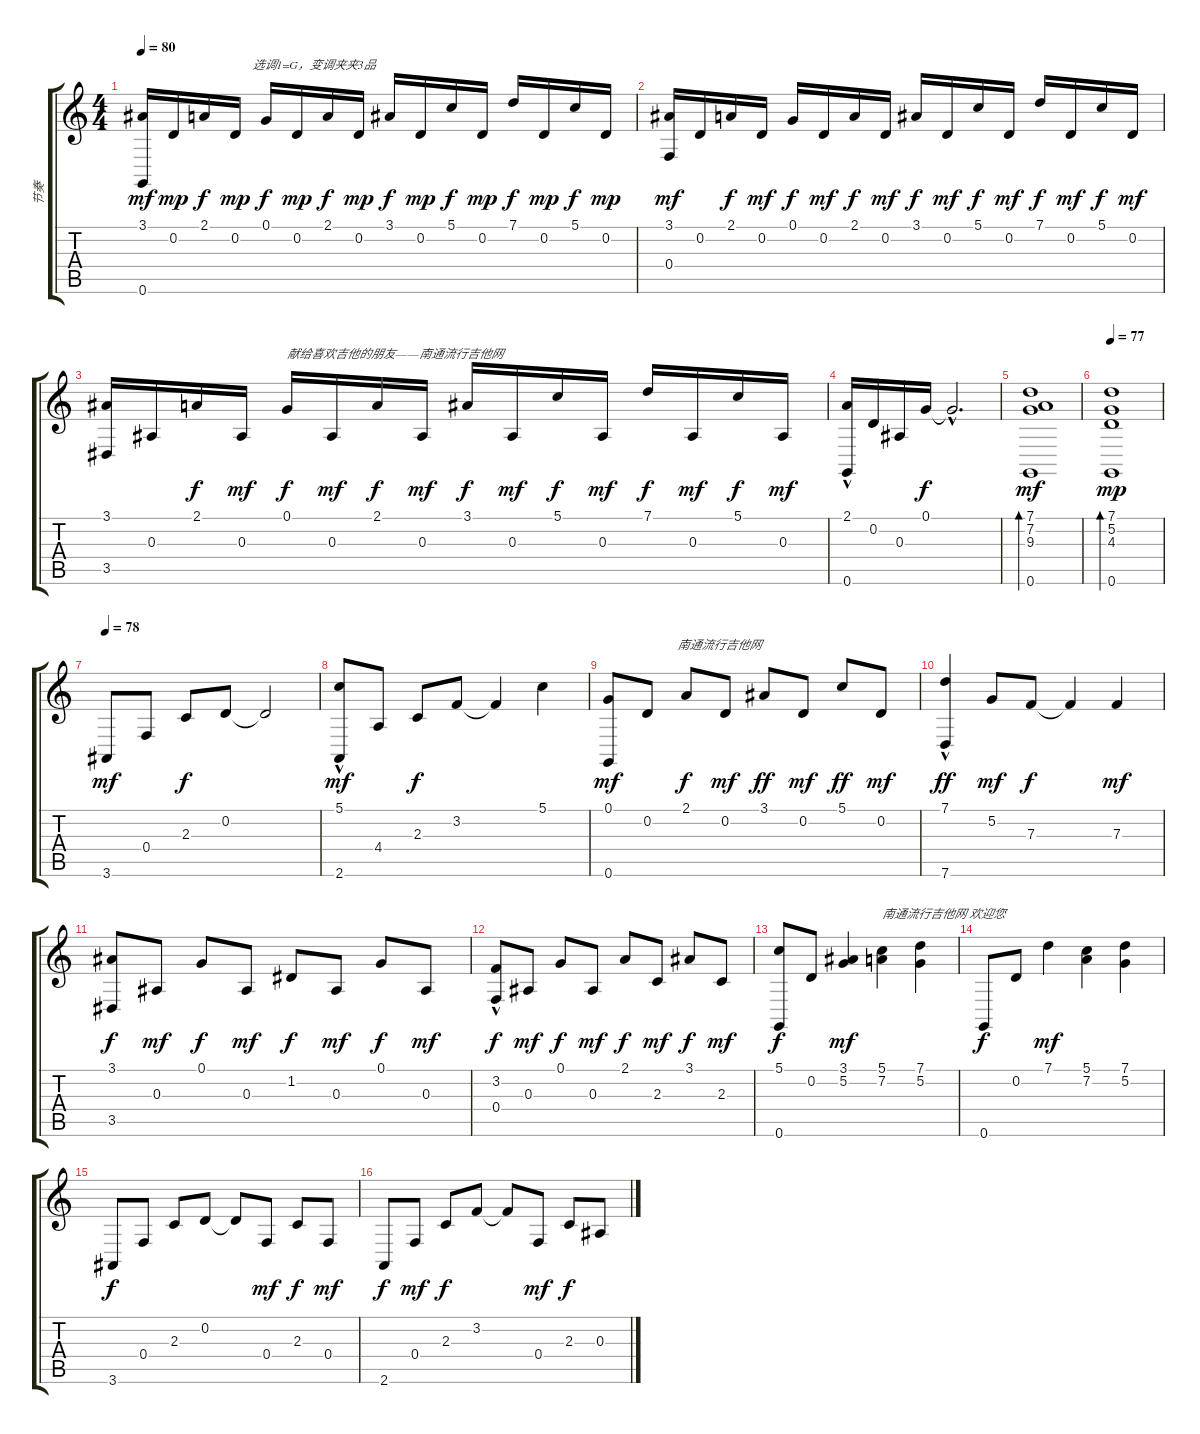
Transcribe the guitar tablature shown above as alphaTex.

\track ("节奏" "节奏") {instrument acousticgrandpiano}
\staff {score tabs}
\tuning (G4 D4 Bb3 F3 C3 G2) {hide}
\ts (4 4)
\tempo 80
\clef g2
\ks c
(3.1 0.6).16{dy mf instrument acousticgrandpiano} 0.2.16{dy mp} 2.1.16{txt "                选调1=G，变调夹夹3品" dy f} 0.2.16{dy mp} 0.1.16{dy f} 0.2.16{dy mp} 2.1.16{dy f} 0.2.16{dy mp} 3.1.16{dy f} 0.2.16{dy mp} 5.1.16{dy f} 0.2.16{dy mp} 7.1.16{dy f} 0.2.16{dy mp} 5.1.16{dy f} 0.2.16{dy mp} |
(3.1 0.4).16{dy mf} 0.2.16 2.1.16{dy f} 0.2.16{dy mf} 0.1.16{dy f} 0.2.16{dy mf} 2.1.16{dy f} 0.2.16{dy mf} 3.1.16{dy f} 0.2.16{txt "" dy mf} 5.1.16{dy f} 0.2.16{dy mf} 7.1.16{dy f} 0.2.16{dy mf} 5.1.16{dy f} 0.2.16{dy mf} |
(3.1 3.5).16 0.3.16 2.1.16{dy f} 0.3.16{dy mf} 0.1.16{txt "献给喜欢吉他的朋友——南通流行吉他网" dy f} 0.3.16{dy mf} 2.1.16{dy f} 0.3.16{dy mf} 3.1.16{dy f} 0.3.16{dy mf} 5.1.16{dy f} 0.3.16{dy mf} 7.1.16{dy f} 0.3.16{dy mf} 5.1.16{dy f} 0.3.16{dy mf} |
(2.1{hac} 0.6).16 0.2.16 0.3.16 0.1.16{dy f} 0.1{hac t}.2{d} |
(7.1 7.2 9.3 0.6).1{bd 240 dy mf} |
\tempo 77
(7.1 5.2 4.3 0.6).1{bd 240 dy mp} |
\tempo 78
3.6.8{dy mf} 0.4.8 2.3.8{dy f} 0.2.8 0.2{t}.2 |
(5.1{hac} 2.6).8{dy mf} 4.4.8 2.3.8{dy f} 3.2.8 3.2{t}.4 5.1.4 |
(0.1 0.6).8{txt "                       南通流行吉他网" dy mf} 0.2.8 2.1.8{dy f} 0.2.8{dy mf} 3.1.8{dy ff} 0.2.8{dy mf} 5.1.8{dy ff} 0.2.8{dy mf} |
(7.1{hac} 7.6).4{dy ff} 5.2.8{dy mf} 7.3.8{dy f} 7.3{t}.4 7.3.4{dy mf} |
(3.1 3.5).8{dy f} 0.3.8{dy mf} 0.1.8{dy f} 0.3.8{dy mf} 1.2.8{dy f} 0.3.8{dy mf} 0.1.8{dy f} 0.3.8{dy mf} |
(3.2{hac} 0.4).8{dy f} 0.3.8{dy mf} 0.1.8{dy f} 0.3.8{dy mf} 2.1.8{dy f} 2.3.8{dy mf} 3.1.8{dy f} 2.3.8{dy mf} |
(5.1 0.6).8{dy f} 0.2.8 (3.1 5.2).4{dy mf} (5.1 7.2).4{txt "南通流行吉他网 欢迎您"} (7.1 5.2).4 |
0.6.8{dy f} 0.2.8 7.1.4{dy mf} (5.1 7.2).4 (7.1 5.2).4 |
3.6.8{dy f} 0.4.8 2.3.8 0.2.8 0.2{t}.8 0.4.8{dy mf} 2.3.8{dy f} 0.4.8{dy mf} |
2.6.8{dy f} 0.4.8{dy mf} 2.3.8{dy f} 3.2.8 3.2{t}.8 0.4.8{dy mf} 2.3.8{dy f} 0.3.8
